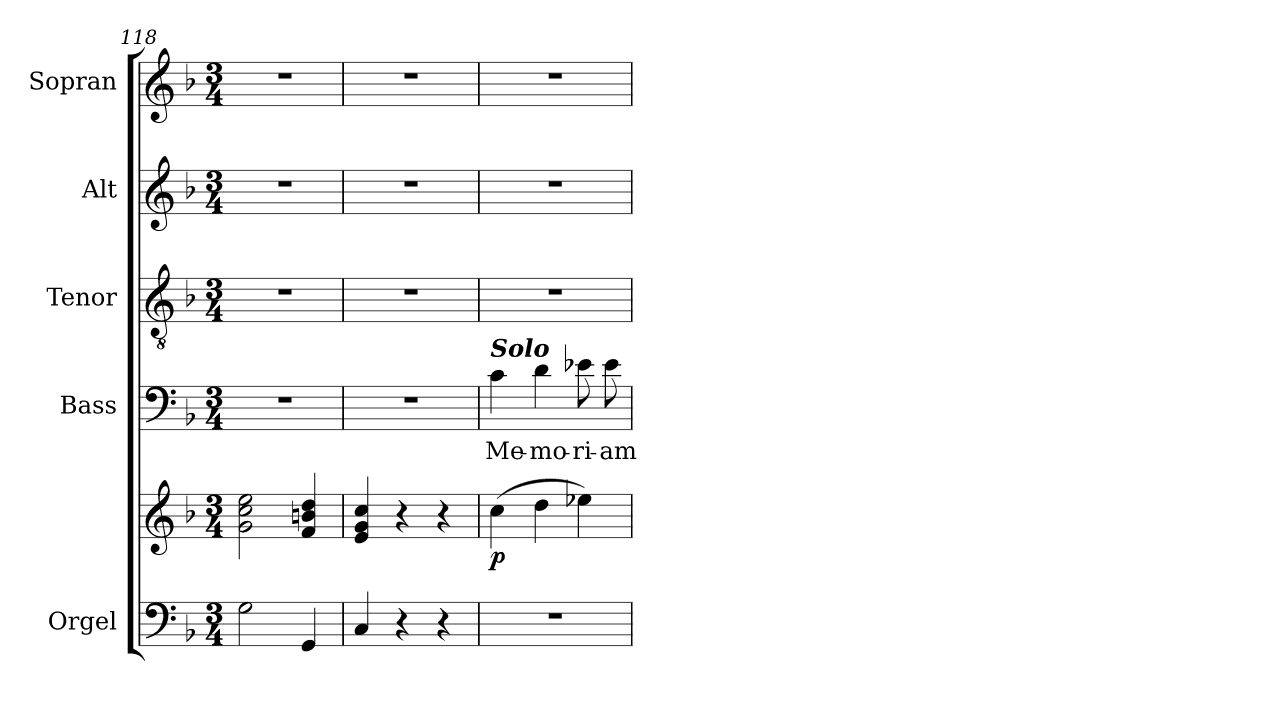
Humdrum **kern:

**kern	**kern	**dynam	**kern	**text	**kern	**kern	**kern
*part5	*part5	*part5	*part4	*part4	*part3	*part2	*part1
*staff6	*staff5	*staff5/6	*staff4	*staff4	*staff3	*staff2	*staff1
*I"Orgel	*	*	*I"Bass	*	*I"Tenor	*I"Alt	*I"Sopran
*I'Org.	*	*	*I'B.	*	*I'T.	*I'A.	*I'S.
*clefF4	*clefG2	*	*clefF4	*	*clefGv2	*clefG2	*clefG2
*k[b-]	*k[b-]	*	*k[b-]	*	*k[b-]	*k[b-]	*k[b-]
*F:	*F:	*	*F:	*	*F:	*F:	*F:
*M3/4	*M3/4	*	*M3/4	*	*M3/4	*M3/4	*M3/4
=118	=118	=118	=118	=118	=118	=118	=118
2G\	2g\ 2cc\ 2ee\	.	2.r	.	2.r	2.r	2.r
4GG/	4f/ 4bn/ 4dd/	.	.	.	.	.	.
=119	=119	=119	=119	=119	=119	=119	=119
4C/	4e/ 4g/ 4cc/	.	2.r	.	2.r	2.r	2.r
4r	4r	.	.	.	.	.	.
4r	4r	.	.	.	.	.	.
=120	=120	=120	=120	=120	=120	=120	=120
!	!	!	!LO:TX:a:Bi:t=Solo	!	!	!	!
!	!	!LO:DY:b	!	!LO:LY:b	!	!	!
2.r	(>4cc\	p	4c\	Me-	2.r	2.r	2.r
!	!	!	!	!LO:LY:b	!	!	!
.	4dd\	.	4d\	-mo-	.	.	.
!	!	!	!	!LO:LY:b	!	!	!
.	4ee-X\)	.	8e-X\	-ri-	.	.	.
!	!	!	!	!LO:LY:b	!	!	!
.	.	.	8e-\	-am	.	.	.
=	=	=	=	=	=	=	=
*-	*-	*-	*-	*-	*-	*-	*-
